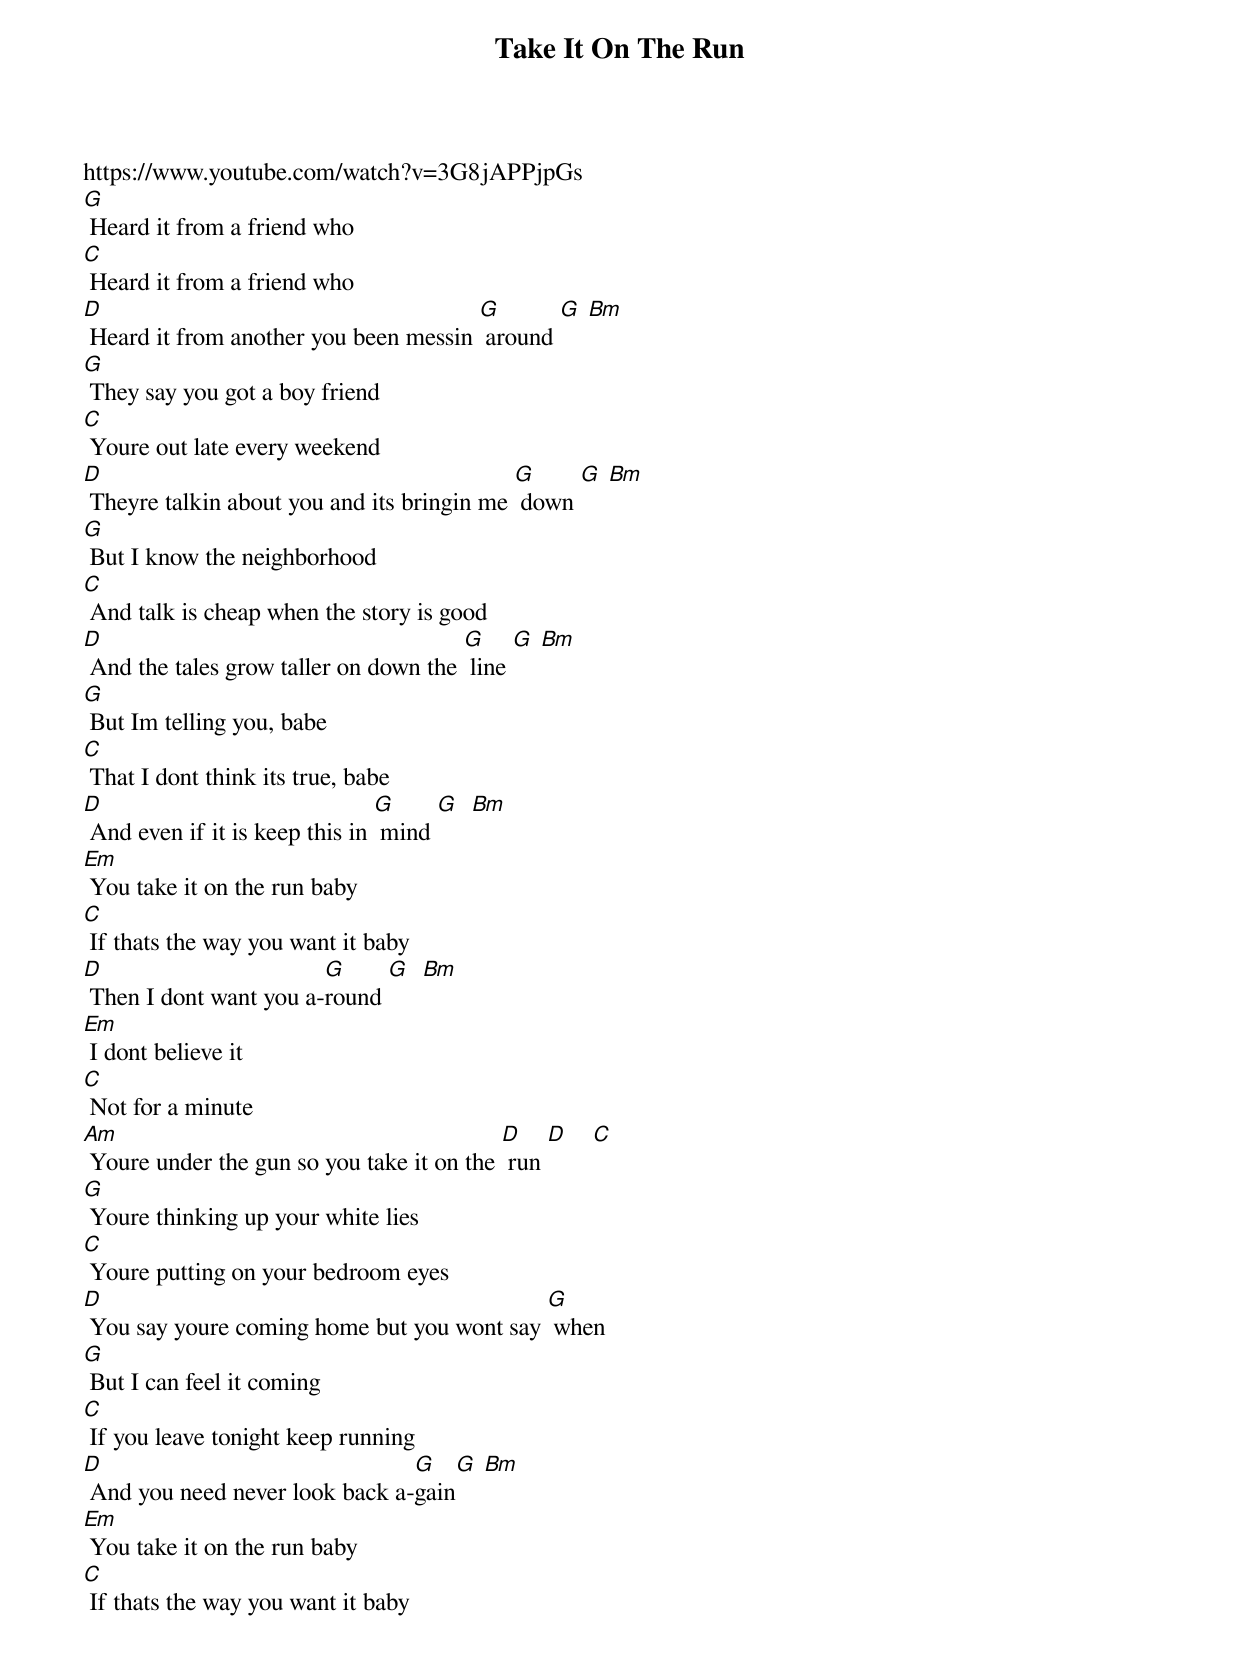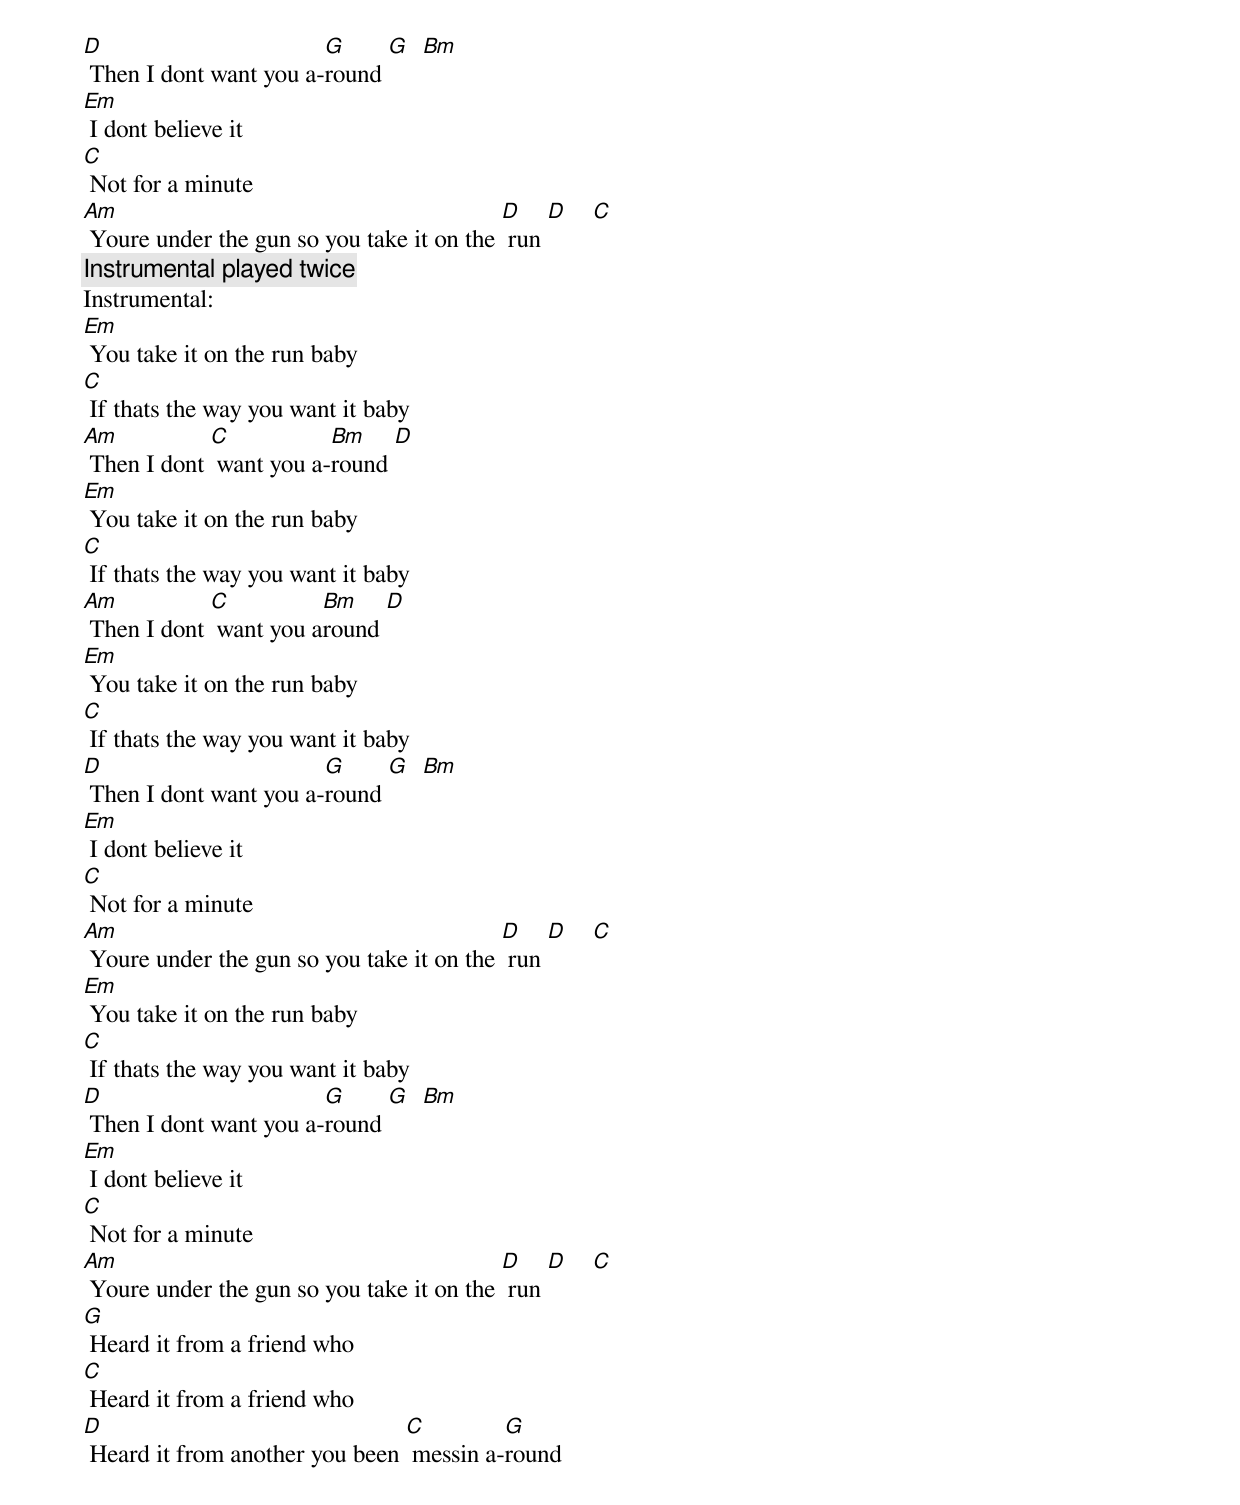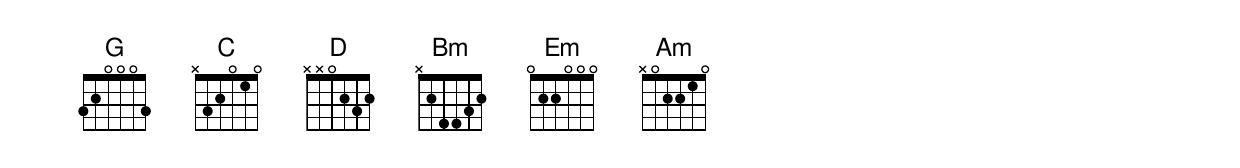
{t: Take It On The Run}
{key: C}
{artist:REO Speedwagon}

https://www.youtube.com/watch?v=3G8jAPPjpGs
{c: }
[G] Heard it from a friend who
[C] Heard it from a friend who
[D] Heard it from another you been messin [G] around [G] [Bm]
[G] They say you got a boy friend
[C] Youre out late every weekend
[D] Theyre talkin about you and its bringin me [G] down [G] [Bm]
[G] But I know the neighborhood
[C] And talk is cheap when the story is good
[D] And the tales grow taller on down the [G] line [G] [Bm]
[G] But Im telling you, babe
[C] That I dont think its true, babe
[D] And even if it is keep this in [G] mind [G]  [Bm]
{c: }
[Em] You take it on the run baby
[C] If thats the way you want it baby
[D] Then I dont want you a-[G]round [G]  [Bm]
[Em] I dont believe it
[C] Not for a minute
[Am] Youre under the gun so you take it on the [D] run [D]    [C]
{c: }
[G] Youre thinking up your white lies
[C] Youre putting on your bedroom eyes
[D] You say youre coming home but you wont say [G] when
[G] But I can feel it coming
[C] If you leave tonight keep running
[D] And you need never look back a-[G]gain[G] [Bm]
{c: }
[Em] You take it on the run baby
[C] If thats the way you want it baby
[D] Then I dont want you a-[G]round [G]  [Bm]
[Em] I dont believe it
[C] Not for a minute
[Am] Youre under the gun so you take it on the [D] run [D]    [C]
{c: Instrumental played twice }
Instrumental:
[Em] You take it on the run baby
[C] If thats the way you want it baby
[Am] Then I dont [C] want you a-[Bm]round [D]
[Em] You take it on the run baby
[C] If thats the way you want it baby
[Am] Then I dont [C] want you a[Bm]round [D]
{c: }
[Em] You take it on the run baby
[C] If thats the way you want it baby
[D] Then I dont want you a-[G]round [G]  [Bm]
[Em] I dont believe it
[C] Not for a minute
[Am] Youre under the gun so you take it on the [D] run [D]    [C]
{c: }
[Em] You take it on the run baby
[C] If thats the way you want it baby
[D] Then I dont want you a-[G]round [G]  [Bm]
[Em] I dont believe it
[C] Not for a minute
[Am] Youre under the gun so you take it on the [D] run [D]    [C]
{c: }
[G] Heard it from a friend who
[C] Heard it from a friend who
[D] Heard it from another you been [C] messin a-[G]round
